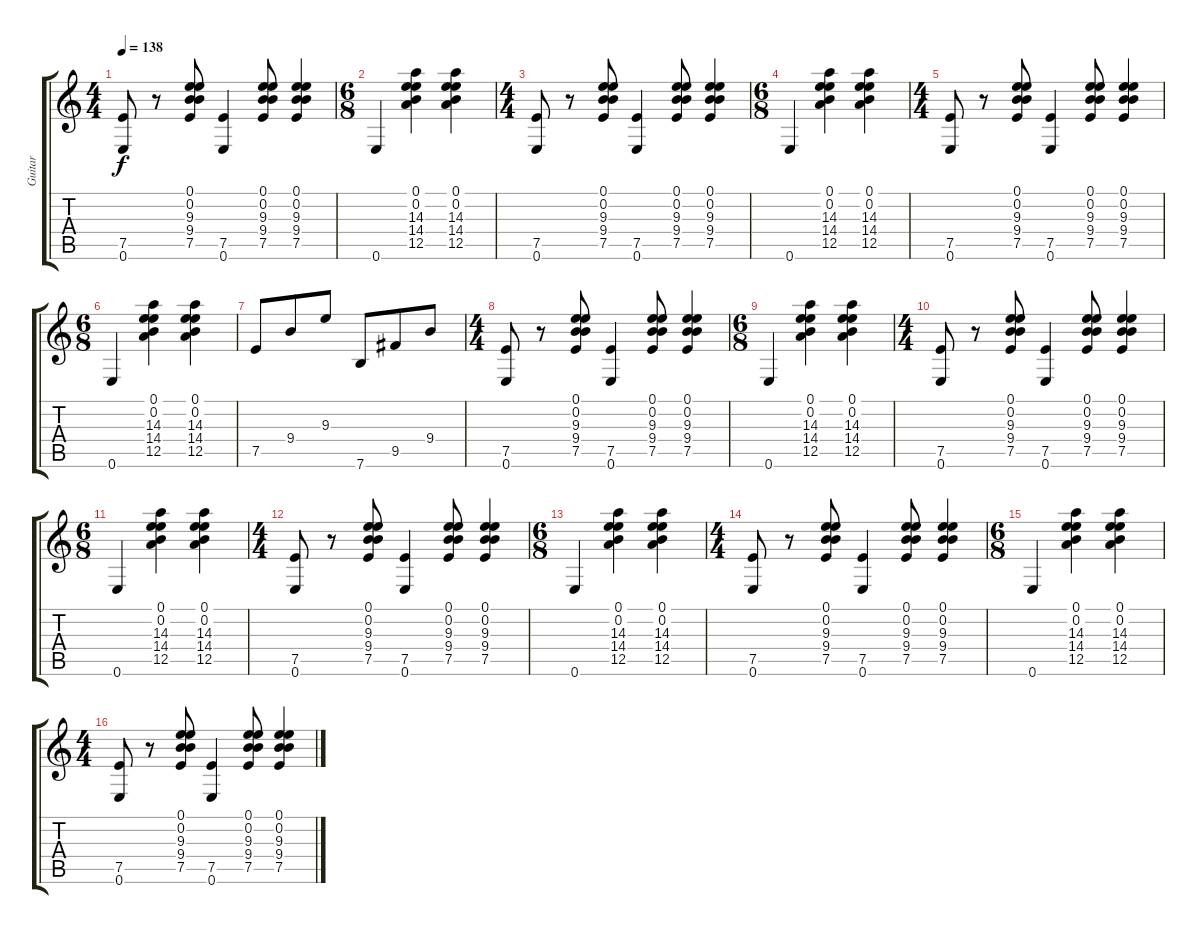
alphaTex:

\track ("Guitar" "Guitar") {instrument acousticguitarsteel}
\staff {score tabs}
\tuning (E4 B3 G3 D3 A2 E2) {hide}
\ts (4 4)
\tempo 138
\clef g2
\ks c
(7.5 0.6).8{dy f} r.8 (0.1 0.2 9.3 9.4 7.5).8 (7.5 0.6).4 (0.1 0.2 9.3 9.4 7.5).8 (0.1 0.2 9.3 9.4 7.5).4 |
\ts (6 8)
0.6.4 (0.1 0.2 14.3 14.4 12.5).4 (0.1 0.2 14.3 14.4 12.5).4 |
\ts (4 4)
(7.5 0.6).8 r.8 (0.1 0.2 9.3 9.4 7.5).8 (7.5 0.6).4 (0.1 0.2 9.3 9.4 7.5).8 (0.1 0.2 9.3 9.4 7.5).4 |
\ts (6 8)
0.6.4 (0.1 0.2 14.3 14.4 12.5).4 (0.1 0.2 14.3 14.4 12.5).4 |
\ts (4 4)
(7.5 0.6).8 r.8 (0.1 0.2 9.3 9.4 7.5).8 (7.5 0.6).4 (0.1 0.2 9.3 9.4 7.5).8 (0.1 0.2 9.3 9.4 7.5).4 |
\ts (6 8)
0.6.4 (0.1 0.2 14.3 14.4 12.5).4 (0.1 0.2 14.3 14.4 12.5).4 |
7.5.8 9.4.8 9.3.8 7.6.8 9.5.8 9.4.8 |
\ts (4 4)
(7.5 0.6).8 r.8 (0.1 0.2 9.3 9.4 7.5).8 (7.5 0.6).4 (0.1 0.2 9.3 9.4 7.5).8 (0.1 0.2 9.3 9.4 7.5).4 |
\ts (6 8)
0.6.4 (0.1 0.2 14.3 14.4 12.5).4 (0.1 0.2 14.3 14.4 12.5).4 |
\ts (4 4)
(7.5 0.6).8 r.8 (0.1 0.2 9.3 9.4 7.5).8 (7.5 0.6).4 (0.1 0.2 9.3 9.4 7.5).8 (0.1 0.2 9.3 9.4 7.5).4 |
\ts (6 8)
0.6.4 (0.1 0.2 14.3 14.4 12.5).4 (0.1 0.2 14.3 14.4 12.5).4 |
\ts (4 4)
(7.5 0.6).8 r.8 (0.1 0.2 9.3 9.4 7.5).8 (7.5 0.6).4 (0.1 0.2 9.3 9.4 7.5).8 (0.1 0.2 9.3 9.4 7.5).4 |
\ts (6 8)
0.6.4 (0.1 0.2 14.3 14.4 12.5).4 (0.1 0.2 14.3 14.4 12.5).4 |
\ts (4 4)
(7.5 0.6).8 r.8 (0.1 0.2 9.3 9.4 7.5).8 (7.5 0.6).4 (0.1 0.2 9.3 9.4 7.5).8 (0.1 0.2 9.3 9.4 7.5).4 |
\ts (6 8)
0.6.4 (0.1 0.2 14.3 14.4 12.5).4 (0.1 0.2 14.3 14.4 12.5).4 |
\ts (4 4)
(7.5 0.6).8 r.8 (0.1 0.2 9.3 9.4 7.5).8 (7.5 0.6).4 (0.1 0.2 9.3 9.4 7.5).8 (0.1 0.2 9.3 9.4 7.5).4
